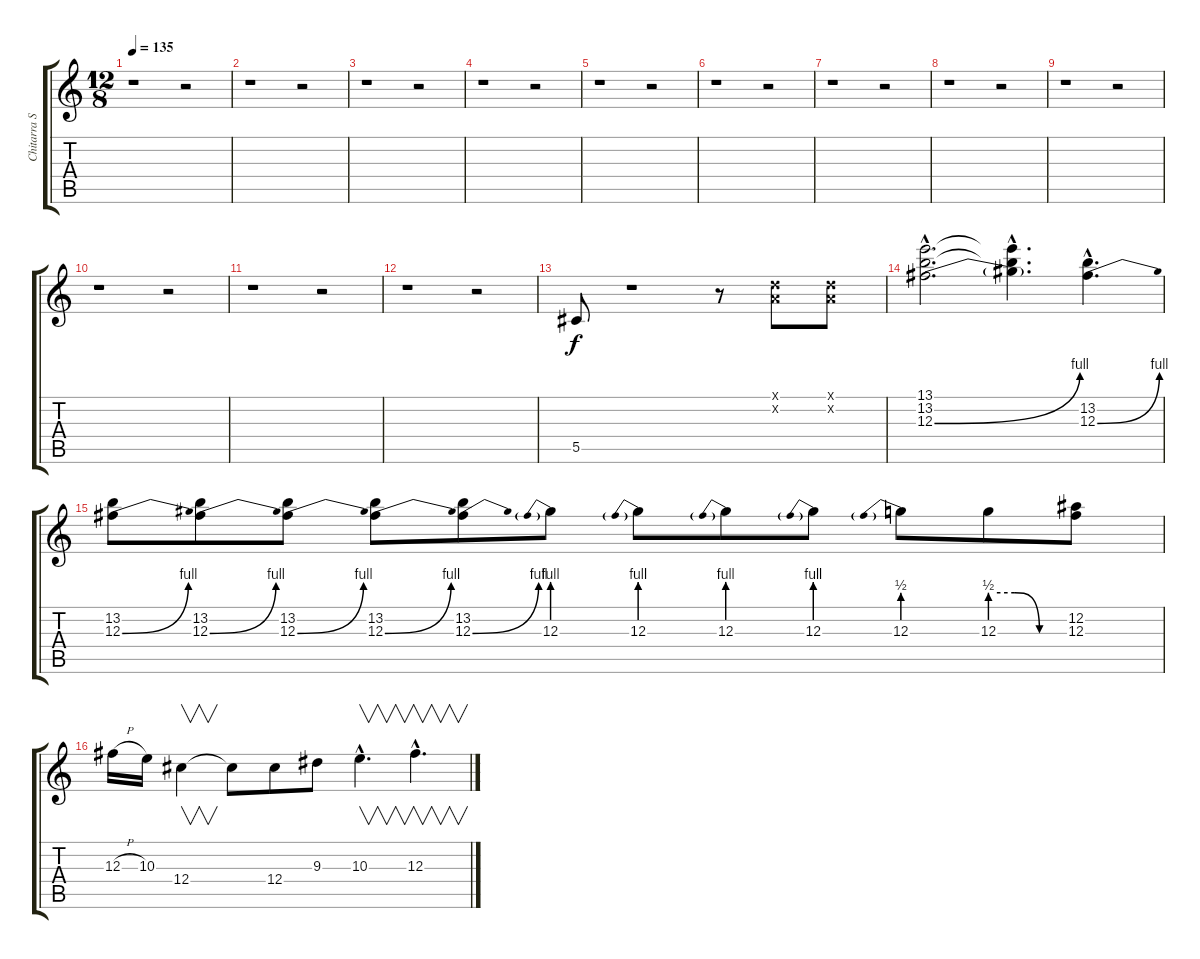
\track ("Chitarra Solista" "Chitarra S") {instrument distortionguitar}
\staff {score tabs}
\tuning (Eb4 Bb3 Gb3 Db3 Ab2 Db2) {hide}
\ts (12 8)
\tempo 135
\clef g2
\ks c
r.1{dy f} r.2 |
r.1 r.2 |
r.1 r.2 |
r.1 r.2 |
r.1 r.2 |
r.1 r.2 |
r.1 r.2 |
r.1 r.2 |
r.1 r.2 |
r.1 r.2 |
r.1 r.2 |
r.1 r.2 |
5.5.8 r.1 r.8 (-1.1{x} -1.2{x}).8 (-1.1{x} -1.2{x}).8 |
(13.1{hac} 13.2{hac} 12.3{be (bend 0 0 60 4) hac}).2{d} (13.1{hac t} 13.2{hac t} 12.3{hac t}).4{d} (13.2{hac} 12.3{be (bend 0 0 60 4) hac}).4{d} |
(13.2 12.3{be (bend 0 0 60 4)}).8 (13.2 12.3{be (bend 0 0 60 4)}).8 (13.2 12.3{be (bend 0 0 60 4)}).8 (13.2 12.3{be (bend 0 0 60 4)}).8 (13.2 12.3{be (bend 0 0 60 4)}).8 12.3{be (prebend 0 4 60 4)}.8 12.3{be (prebend 0 4 60 4)}.8 12.3{be (prebend 0 4 60 4)}.8 12.3{be (prebend 0 4 60 4)}.8 12.3{be (prebend 0 2 60 2)}.8 12.3{be (custom 0 2 20 2 40 0 60 0)}.8 (12.2 12.3).8 |
12.3{h}.16 10.3.16 12.4.4{v} 12.4{t}.8 12.4.8 9.3.8 10.3{hac}.4{v d} 12.3{hac}.4{v d}
